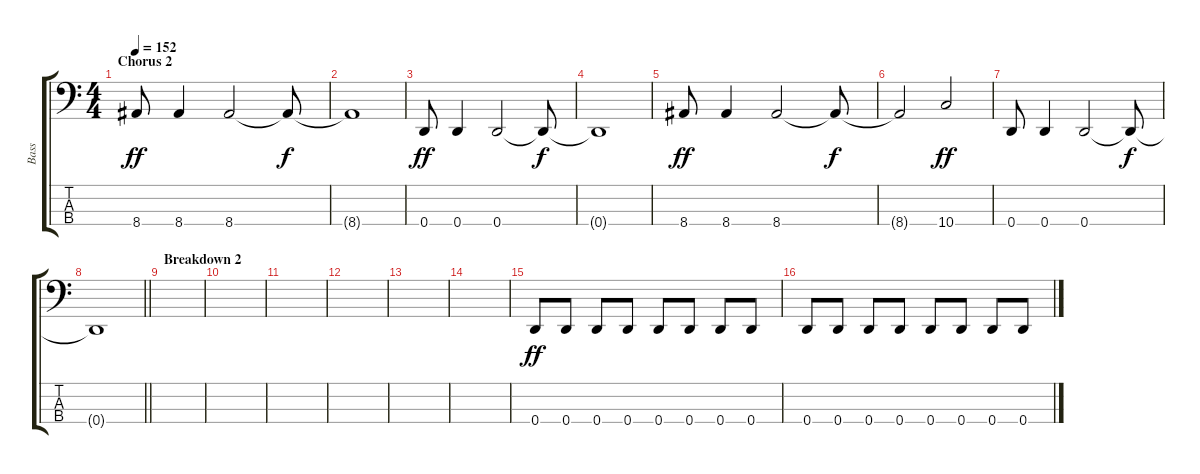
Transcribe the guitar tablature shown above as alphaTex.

\track ("Bass" "Bass") {instrument electricbasspick}
\staff {score tabs}
\tuning (G2 D2 A1 D1) {hide}
\ts (4 4)
\section ("" "Chorus 2")
\tempo 152
\clef f4
\ks c
8.4.8{dy ff} 8.4.4 8.4.2 8.4{t}.8{dy f} |
8.4{t}.1 |
0.4.8{dy ff} 0.4.4 0.4.2 0.4{t}.8{dy f} |
0.4{t}.1 |
8.4.8{dy ff} 8.4.4 8.4.2 8.4{t}.8{dy f} |
8.4{t}.2 10.4.2{dy ff} |
0.4.8 0.4.4 0.4.2 0.4{t}.8{dy f} |
\barLineRight lightlight
0.4{t}.1 |
\section ("" "Breakdown 2")
|
|
|
|
|
|
0.4.8{dy ff} 0.4.8 0.4.8 0.4.8 0.4.8 0.4.8 0.4.8 0.4.8 |
0.4.8 0.4.8 0.4.8 0.4.8 0.4.8 0.4.8 0.4.8 0.4.8
